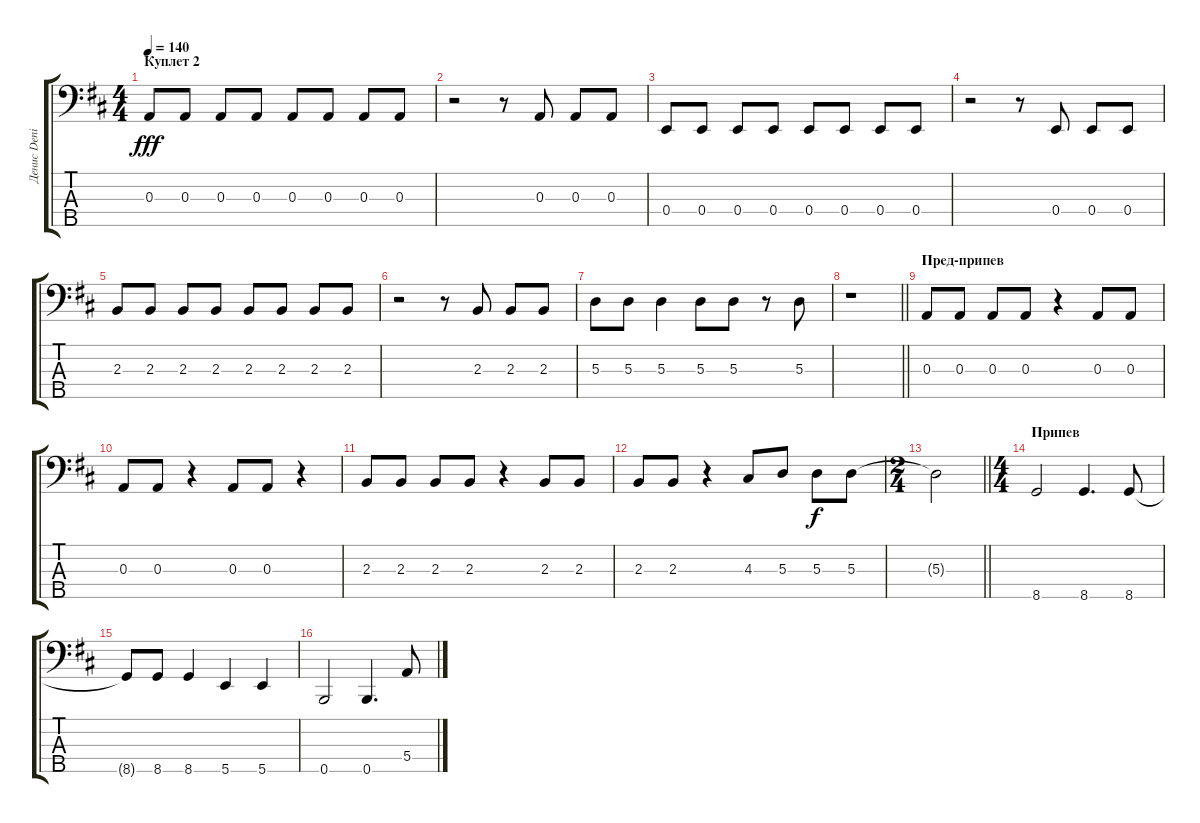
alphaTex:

\track ("Денис Denis Киченко" "Денис Deni") {instrument electricbasspick}
\staff {score tabs}
\tuning (G2 D2 A1 E1 B0) {hide}
\ts (4 4)
\section ("" "Куплет 2")
\tempo 140
\clef f4
\ks bminor
0.3.8{dy fff} 0.3.8 0.3.8 0.3.8 0.3.8 0.3.8 0.3.8 0.3.8 |
r.2 r.8 0.3.8 0.3.8 0.3.8 |
0.4.8 0.4.8 0.4.8 0.4.8 0.4.8 0.4.8 0.4.8 0.4.8 |
r.2 r.8 0.4.8 0.4.8 0.4.8 |
2.3.8 2.3.8 2.3.8 2.3.8 2.3.8 2.3.8 2.3.8 2.3.8 |
r.2 r.8 2.3.8 2.3.8 2.3.8 |
5.3.8 5.3.8 5.3.4 5.3.8 5.3.8 r.8 5.3.8 |
\barLineRight lightlight
r.1 |
\section ("" "Пред-припев")
0.3.8 0.3.8 0.3.8 0.3.8 r.4 0.3.8 0.3.8 |
0.3.8 0.3.8 r.4 0.3.8 0.3.8 r.4 |
2.3.8 2.3.8 2.3.8 2.3.8 r.4 2.3.8 2.3.8 |
2.3.8 2.3.8 r.4 4.3.8 5.3.8 5.3.8{dy f} 5.3.8 |
\ts (2 4)
\barLineRight lightlight
5.3{t}.2 |
\ts (4 4)
\section ("" "Припев")
8.5.2 8.5.4{d} 8.5.8 |
8.5{t}.8 8.5.8 8.5.4 5.5.4 5.5.4 |
0.5.2 0.5.4{d} 5.4.8
